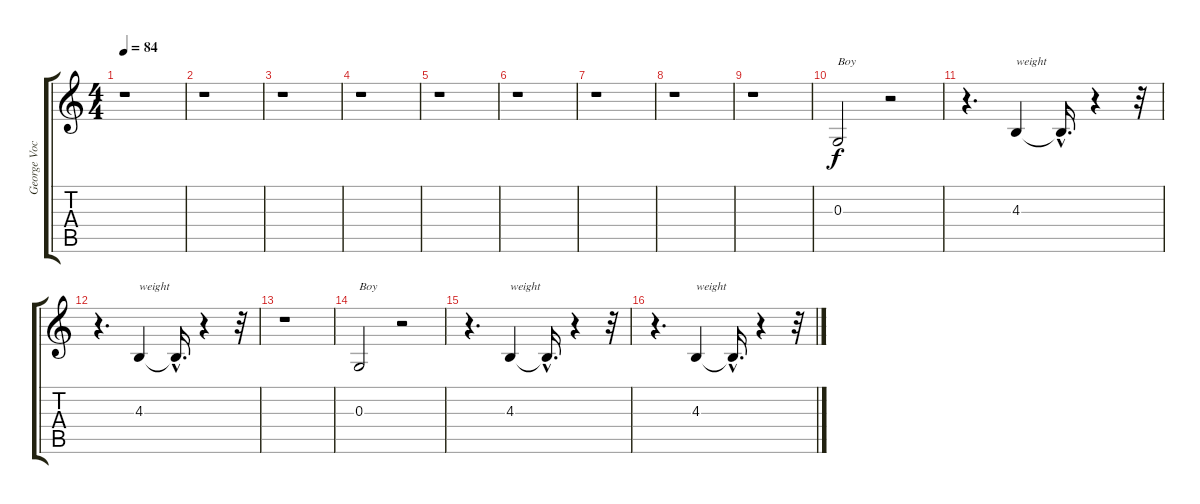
\track ("George Vocals" "George Voc") {instrument flute}
\staff {score tabs}
\tuning (E4 B3 G3 D3 A2 E2) {hide}
\ts (4 4)
\tempo 84
\clef g2
\ks c
r.1{dy f} |
r.1 |
r.1 |
r.1 |
r.1 |
r.1 |
r.1 |
r.1 |
r.1 |
0.3.2{txt "Boy"} r.2 |
r.4{d} 4.3.4{txt "weight"} 4.3{hac t}.16{d} r.4 r.32 |
r.4{d} 4.3.4{txt "weight"} 4.3{hac t}.16{d} r.4 r.32 |
r.1 |
0.3.2{txt "Boy"} r.2 |
r.4{d} 4.3.4{txt "weight"} 4.3{hac t}.16{d} r.4 r.32 |
r.4{d} 4.3.4{txt "weight"} 4.3{hac t}.16{d} r.4 r.32
